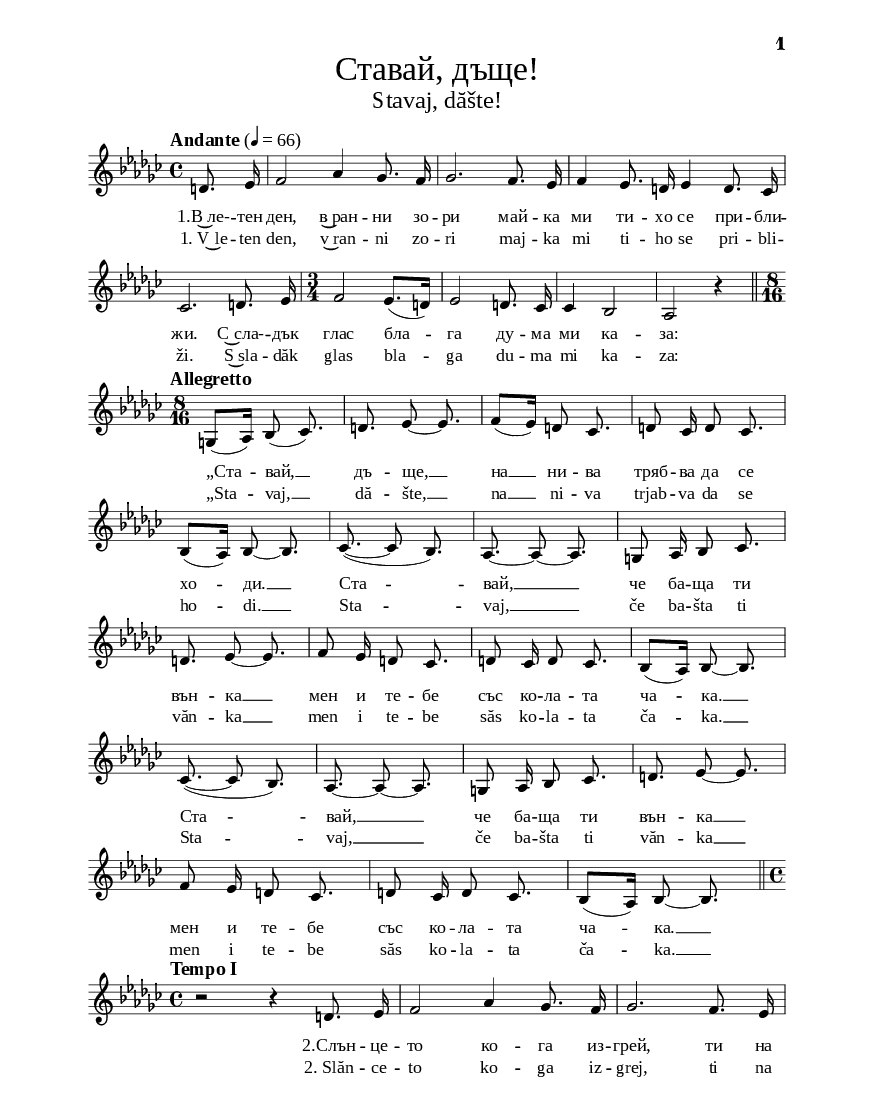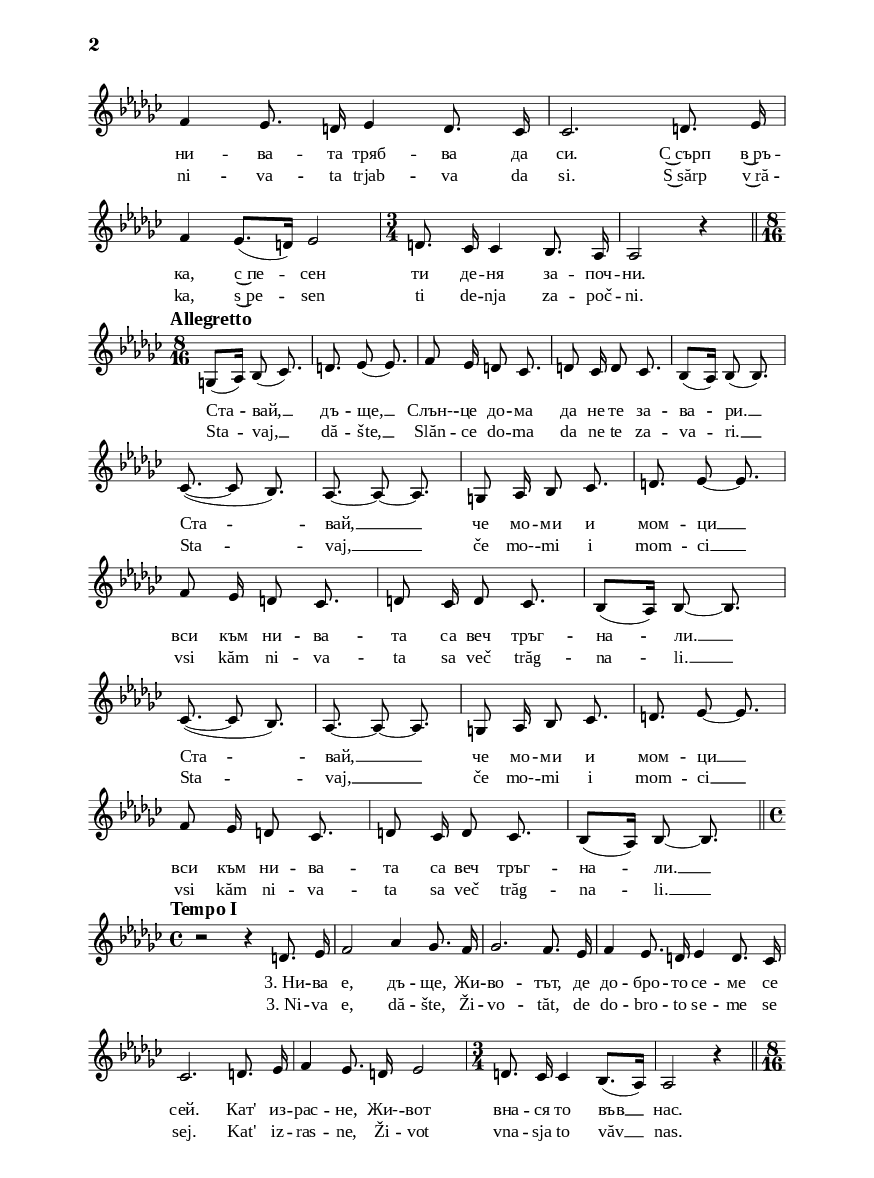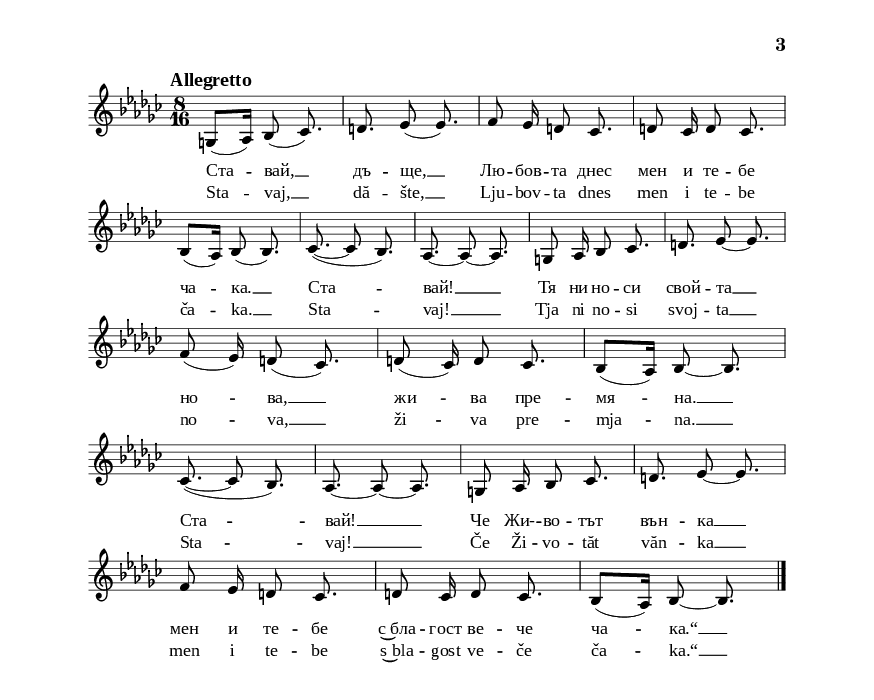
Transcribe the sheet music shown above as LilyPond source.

\version "2.24.2"

% include paper part and global functions
\include "include/globals.ily"

"rightBraces018" = \markup {
  \column {
    % repeat braces
    \translate #'(0 . -12.6 )
    \right-brace #18

    \translate #'(0 . -22.4 )
    \right-brace #18


  }
  \column {
    % repeat numbers
    \translate #'(0 . -13.2 )
    2

    \translate #'(0 . -24.2 )
    2


  }
}

\bookpart {
  \label #'ref142
  \tocItem \markup "Ставай, дъще! – Stavaj, dăšte!"
  \include "include/bookpart-paper.ily"
  \score {
    \include "include/score-layout.ily"


    \new Voice \absolute {
      \clef treble

      \key es \minor

      \time 4/4
      \tempoFunc "Andante" 4 "66"
      \autoBeamOff 
      \partial 4
      d'8. es'16 | % 2
      f'2 as'4 ges'8. f'16 | ges'2. f'8.es'16 | f'4 es'8.  d'16  es'4 d'8. ces'16 | \break
      ces'2. d'8. es'16 | \time 3/4 f'2 es'8. [( d'16 )] | % 7
      es'2  d'8. ces'16 | % 8
      ces'4 bes2 | % 9
      as2 r4  \bar "||"  \break 
      \time 8/16  |
      \tempo "Allegretto" g8 [( as16 )] bes8 ( ces'8. ) | % 11
      d'8. es'8 ~ es'8. | % 12
      f'8 [( es'16 )] d'8 ces'8. | % 13
      d'8 ces'16 d'8 ces'8. \break | % 14
      bes8 [( as16 )] bes8 ~ bes8. | % 15
      ces'8. ( ~ ces'8 bes8. ) | % 16
      as8. ~ as8 ~ as8. | % 17
      g8 as16 bes8 ces'8. \break | % 18
      d'8. es'8 ~ es'8. | % 19
      f'8 es'16 d'8 ces'8. |
      d'8 ces'16 d'8 ces'8. | % 21
      bes8 [( as16 )] bes8 ~ bes8. \break | % 22
      ces'8. ( ~ ces'8 bes8. ) | % 23
      as8. ~ as8 ~ as8. | % 24
      g8 as16 bes8 ces'8. | % 25
      d'8. es'8 ~ es'8. \break | % 26
      f'8 es'16 d'8 ces'8. | % 27
      d'8 ces'16 d'8 ces'8. | % 28
      bes8 [(as16) ] bes8 ~ bes8. \bar "||" \break
      \tempo "Tempo I"
      \time 4/4 r2 r4 d'8. es'16 | f'2 as'4 ges'8. f'16 | 
      ges'2. f'8.es'16 | \break
      
       f'4 es'8. d'16  es'4 d'8. ces'16 |
      ces'2. d'8. es'16 | \break
       f'4 es'8. [(d'16 ) ]es'2 | 
      \time 3/4 d'8. ces'16 ces'4 bes8. as16 | as2 r4 | \bar "||"  \break
      
      \time 8/16 \tempo "Allegretto" g8 [(as16 )] bes8 (ces'8. ) | d'8. es'8 (es'8.) |
      
      f'8 es'16  d'8 ces'8. | d'8 ces'16 d'8 ces'8. | bes8 [(as16)] bes8 (bes8.) \break

      ces'8. ( ~ ces'8 bes8. ) |
      as8. ~ as8 ~ as8. | % 24
      g8 as16 bes8 ces'8. | % 25
      d'8. es'8 ~ es'8. \break |
      f'8 es'16 d'8 ces'8. | % 27
      d'8 ces'16 d'8 ces'8. | % 28
      bes8 [( as16 )] bes8 ~ bes8. | \break
      ces'8. ( ~ ces'8 bes8. ) |
      as8. ~ as8 ~ as8. | % 24
      g8 as16 bes8 ces'8. | % 25
      d'8. es'8 ~ es'8. \break |
      f'8 es'16 d'8 ces'8. | % 27
      d'8 ces'16 d'8 ces'8. | % 28
      bes8 [( as16 )] bes8 ~ bes8. | \bar "||"  \break

     \tempo "Tempo I"

      \time 4/4 r2 r4  d'8. es'16 | f'2 as'4 ges'8. f'16 |
      ges'2. f'8.es'16 | f'4 es'8. d'16  es'4 d'8. ces'16 | \break
      ces'2. d'8. es'16 |
      f'4 es'8. d'16  es'2 |
      \time 3/4 d'8. ces'16 ces'4 bes8. [(as16) ] | as2 r4 | \bar "||"  \pageBreak
      \time 8/16 \tempo "Allegretto" g8 [(as16 )] bes8 (ces'8. ) | d'8. es'8 (es'8.) |  f'8 es'16 d'8 ces'8. | d'8 ces'16 d'8 ces'8. | \break  bes8 [(as16)] bes8 (bes8.) 

      ces'8. ( ~ ces'8 bes8. ) |
      as8. ~ as8 ~ as8. | % 24
      g8 as16 bes8 ces'8. | % 25
      d'8. es'8 ~ es'8. \break |
      f'8 (es'16) d'8 ( ces'8.) | % 27
      d'8 (ces'16) d'8 ces'8. | % 28
      bes8 [( as16 )] bes8 ~ bes8. | \break
      ces'8. ( ~ ces'8 bes8. ) |
      as8. ~ as8 ~ as8. | % 24
      g8 as16 bes8 ces'8. | % 25
      d'8. es'8 ~ es'8. \break |
      f'8 es'16 d'8 ces'8. | % 27
      d'8 ces'16 d'8 ces'8. | % 28
      bes8 [( as16 )] bes8 ~ bes8. | \break \bar "|."
    }


    \addlyrics {
      "1.В~ле-" -- тен
      ден, в~ран -- ни зо -- ри май -- ка ми ти -- хо се при --
      бли -- жи. "С~сла-" -- дък глас бла -- га ду -- ма ми
      ка -- за: „Ста -- вай, __ дъ -- ще, __ на __ ни -- ва
      тряб -- ва да се хо -- ди. __ Ста -- вай, __ че ба --
      ща ти вън -- ка __ мен и те -- бе със ко -- ла --
      та ча -- ка. __ Ста -- вай, __ че ба -- ща ти вън --
      ка __  мен и те -- бе със ко -- ла -- та ча --
      ка. __ 
      
      "2.Слън" -- це -- то ко -- га из -- грей,
      ти на ни -- ва -- та тряб -- ва да си.
      "С~сърп" в~ръ -- ка, с~пе -- сен ти
      де -- ня за -- поч -- ни. Ста -- вай, __ дъ -- ще, __
      "Слън-" -- це до -- ма да не те за -- ва -- ри. __
      Ста -- вай, __ че мо -- ми и мом -- ци __ вси към ни -- ва -- та са веч тръг -- на -- ли. __
      Ста -- вай, __ че мо -- ми и мом -- ци __ вси към ни -- ва -- та са веч тръг -- на -- ли. __

      "3. Ни" -- ва е, дъ -- ще, Жи -- во -- тът,
      де до -- бро -- то се -- ме се сей.
      Кат' из -- рас -- не, "Жи-" -- вот вна -- ся
      то във __ нас. Ста -- вай, __ дъ -- ще, __
      Лю -- бов -- та днес мен и те -- бе ча -- ка. __
      Ста -- вай! __ Тя ни но -- си
      свой -- та __ но -- ва, __ жи -- ва пре -- мя -- на. __
      Ста -- вай! __ Че "Жи-" -- во -- тът вън -- ка __ мен
      и те -- бе с~бла -- гост ве -- че ча -- ка.“ __

    }

\addlyrics {
      "1. V~le" -- ten
      den, v~ran -- ni zo -- ri maj -- ka mi ti -- ho se pri --
      bli -- ži. "S~sla" -- dăk glas bla -- ga du -- ma mi
      ka -- za: „Sta -- vaj, __ dă -- šte, __ na __ ni -- va
      trjab -- va da se ho -- di. __ Sta -- vaj, __ če ba --
      šta ti văn -- ka __ men i te -- be săs ko -- la --
      ta ča -- ka. __  Sta -- vaj, __ če ba -- šta ti văn --
      ka __ men i te -- be săs ko -- la -- ta ča --
      ka. __ 
      
      "2. Slăn" -- ce -- to ko -- ga iz -- grej,
      ti na ni -- va -- ta trjab -- va da si.
      "S~sărp" v~ră -- ka, s~pe -- sen ti
      de -- nja za -- poč -- ni. Sta -- vaj, __ dă -- šte, __
      Slăn -- ce do -- ma da ne te za -- va -- ri. __ 
      Sta -- vaj, __ če "mo-" -- mi i mom -- ci __ vsi kăm ni -- va -- ta sa več trăg -- na -- li. __
      Sta -- vaj, __ če "mo-" -- mi i mom -- ci __ vsi kăm ni -- va -- ta sa več trăg -- na -- li. __

      "3. Ni" -- va e, dă -- šte, Ži -- vo -- tăt,
      de do -- bro -- to se -- me se sej.
      Kat' iz -- ras -- ne, Ži -- vot vna -- sja
      to văv __ nas. Sta -- vaj, __ dă -- šte, __
      Lju -- bov -- ta dnes men i te -- be ča -- ka. __
      Sta -- vaj! __ Tja ni no -- si
      svoj -- ta __ no -- va, __ ži -- va pre -- mja -- na. __
      Sta -- vaj! __ Če Ži -- vo -- tăt văn -- ka __ men
      i te -- be s~bla -- gost ve -- če ča -- ka.“ __

    }


    \header {
      title = \titleFunc "Ставай, дъще!" "Stavaj, dăšte!"
    }

    \midi{}



  } % score
 \pageBreak

  % include foreign translation(s) of the song
  \version "2.24.3"

\markup \fill-line { \fontsize #deTitleFontSize "Steh' auf, Tochter!" }
\markup \null
\markup \null

\markup \fontsize #deCoupletFontSize {
  \hspace #2
  \override #`(baseline-skip . ,deCoupletBaselineSkip)
  \column {
    \line { 1. An einem Sommertag, in der frühen Morgenröte, }

    \line { "   " näherte sich mir meine Mutter leise.}

    \line { "   "Mit süßer Stimme sagte sie mir ein gütiges Wort:}

    \line { "   " „Stehe auf, Tochter, weil auf den Acker gegangen werden soll.}

    \line { "   "Stehe auf, }

    \line { "   " weil dein Vater draußen auf mich und auf dich mit dem Gespann wartet.“}
    \line { " "}

    \line { 2. Wenn die Sonne aufgeht, sollst du auf dem Acker sein.}

    \line { "   " Mit der Sichel in der Hand und mit einem Lied begrüße den Tag.}

    \line { "   "Stehe auf, Tochter, damit die Sonne dich nicht im Hause findet.}

    \line { "   "Stehe auf, Tochter, }
    
      \line { "   " weil alle Mädchen und Jungen schon zum Acker aufgebrochen sind.}

    \line { " "}

    \line { 3. Der Acker, meine Tochter, ist das Leben,}

    \line { "   "wo der gute Samen gesät wird.}

    \line { "   "Wenn er gedeiht, dann trägt er Leben in uns hinein.}

    \line { "   "Stehe auf, Tochter, die Liebe wartet heute auf mich und auf dich.}

    \line { "   "Stehe auf, sie bringt uns ihr neues, lebendiges Gewand.}

    \line { "   "Stehe auf, }

    \line { "   "weil das Leben draußen schon auf mich und auf dich mit Güte wartet.}
  }
}


} % bookpart
